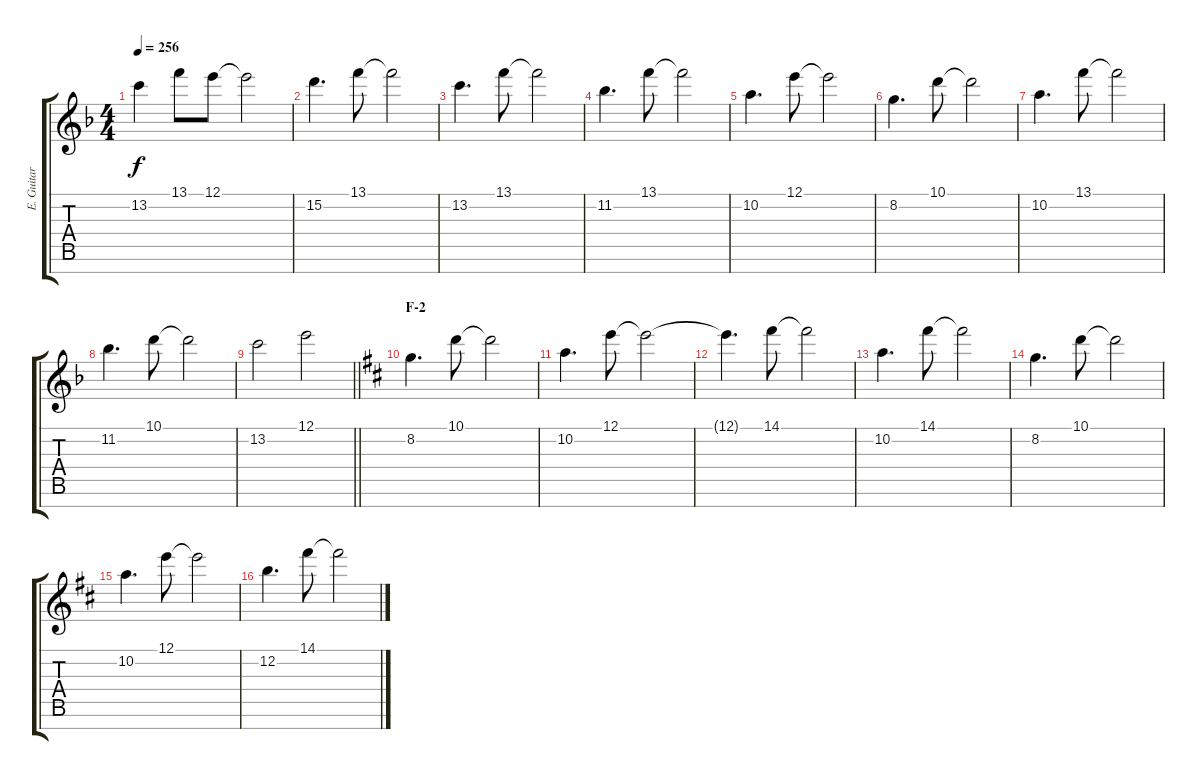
\track ("E. Guitar II" "E. Guitar ") {instrument overdrivenguitar}
\staff {score tabs}
\tuning (E4 B3 G3 D3 A2 E2 B1) {hide}
\ts (4 4)
\tempo 256
\clef g2
\ks f
13.2.4{dy f} 13.1.8 12.1.8 12.1{t}.2 |
15.2.4{d} 13.1.8 13.1{t}.2 |
13.2.4{d} 13.1.8 13.1{t}.2 |
11.2.4{d} 13.1.8 13.1{t}.2 |
10.2.4{d} 12.1.8 12.1{t}.2 |
8.2.4{d} 10.1.8 10.1{t}.2 |
10.2.4{d} 13.1.8 13.1{t}.2 |
11.2.4{d} 10.1.8 10.1{t}.2 |
\barLineRight lightlight
13.2.2 12.1.2 |
\section ("" "F-2")
\ks d
8.2.4{d} 10.1.8 10.1{t}.2 |
10.2.4{d} 12.1.8 12.1{t}.2 |
12.1{t}.4{d} 14.1.8 14.1{t}.2 |
10.2.4{d} 14.1.8 14.1{t}.2 |
8.2.4{d} 10.1.8 10.1{t}.2 |
10.2.4{d} 12.1.8 12.1{t}.2 |
12.2.4{d} 14.1.8 14.1{t}.2
